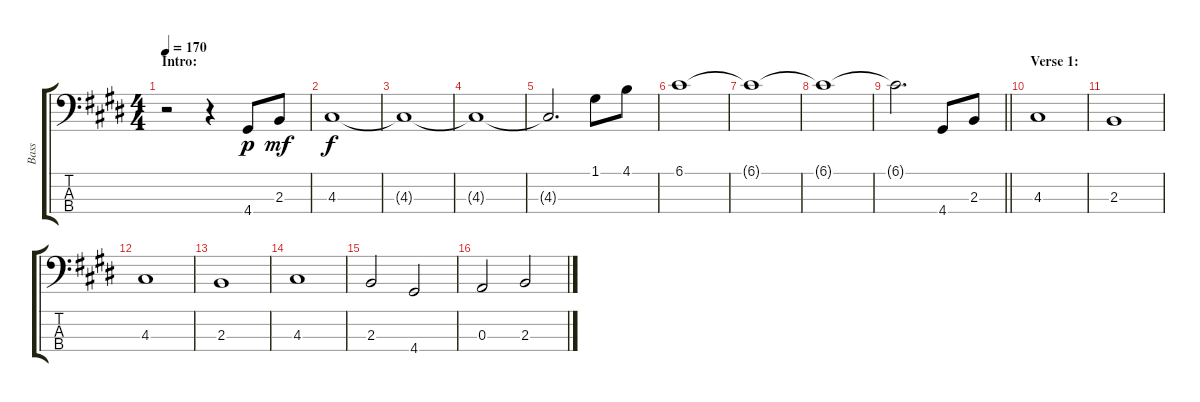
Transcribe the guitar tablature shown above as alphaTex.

\track ("Bass" "Bass") {instrument slapbass1}
\staff {score tabs}
\tuning (G2 D2 A1 E1) {hide}
\ts (4 4)
\section ("" "Intro:")
\tempo 170
\clef f4
\ks c#minor
r.2{dy p volume 10 balance 8 instrument slapbass1} r.4 4.4.8 2.3.8{dy mf} |
4.3.1{dy f} |
4.3{t}.1 |
4.3{t}.1 |
4.3{t}.2{d} 1.1.8 4.1.8 |
6.1.1 |
6.1{t}.1 |
6.1{t}.1 |
\barLineRight lightlight
6.1{t}.2{d} 4.4.8 2.3.8 |
\section ("" "Verse 1:")
4.3.1 |
2.3.1 |
4.3.1 |
2.3.1 |
4.3.1 |
2.3.2 4.4.2 |
0.3.2 2.3.2
